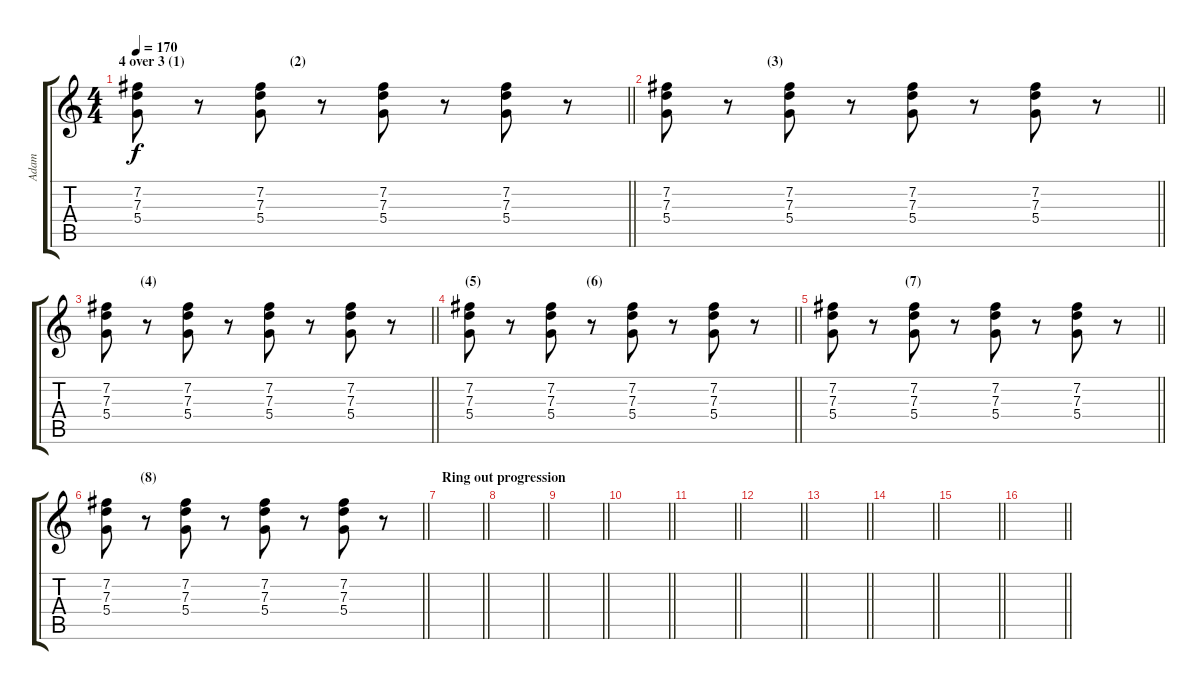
\track ("Adam" "Adam") {instrument electricguitarjazz}
\staff {score tabs}
\tuning (E4 B3 G3 D3 A2 D2) {hide}
\ts (4 4)
\section ("" "4 over 3 (1)                              (2)")
\tempo 170
\clef g2
\barLineRight lightlight
\ks c
(7.2 7.3 5.4).8{dy f} r.8 (7.2 7.3 5.4).8 r.8 (7.2 7.3 5.4).8 r.8 (7.2 7.3 5.4).8 r.8 |
\section ("" "                                  (3)")
\barLineRight lightlight
(7.2 7.3 5.4).8 r.8 (7.2 7.3 5.4).8 r.8 (7.2 7.3 5.4).8 r.8 (7.2 7.3 5.4).8 r.8 |
\section ("" "               (4)")
\barLineRight lightlight
(7.2 7.3 5.4).8 r.8 (7.2 7.3 5.4).8 r.8 (7.2 7.3 5.4).8 r.8 (7.2 7.3 5.4).8 r.8 |
\section ("" "    (5)                              (6)")
\barLineRight lightlight
(7.2 7.3 5.4).8 r.8 (7.2 7.3 5.4).8 r.8 (7.2 7.3 5.4).8 r.8 (7.2 7.3 5.4).8 r.8 |
\section ("" "                          (7)")
\barLineRight lightlight
(7.2 7.3 5.4).8 r.8 (7.2 7.3 5.4).8 r.8 (7.2 7.3 5.4).8 r.8 (7.2 7.3 5.4).8 r.8 |
\section ("" "               (8)")
\barLineRight lightlight
(7.2 7.3 5.4).8 r.8 (7.2 7.3 5.4).8 r.8 (7.2 7.3 5.4).8 r.8 (7.2 7.3 5.4).8 r.8 |
\section ("" "Ring out progression")
\barLineRight lightlight
|
\barLineRight lightlight
|
\barLineRight lightlight
|
\barLineRight lightlight
|
\barLineRight lightlight
|
\barLineRight lightlight
|
\section ("" "")
\barLineRight lightlight
|
\barLineRight lightlight
|
\barLineRight lightlight
|
\barLineRight lightlight
